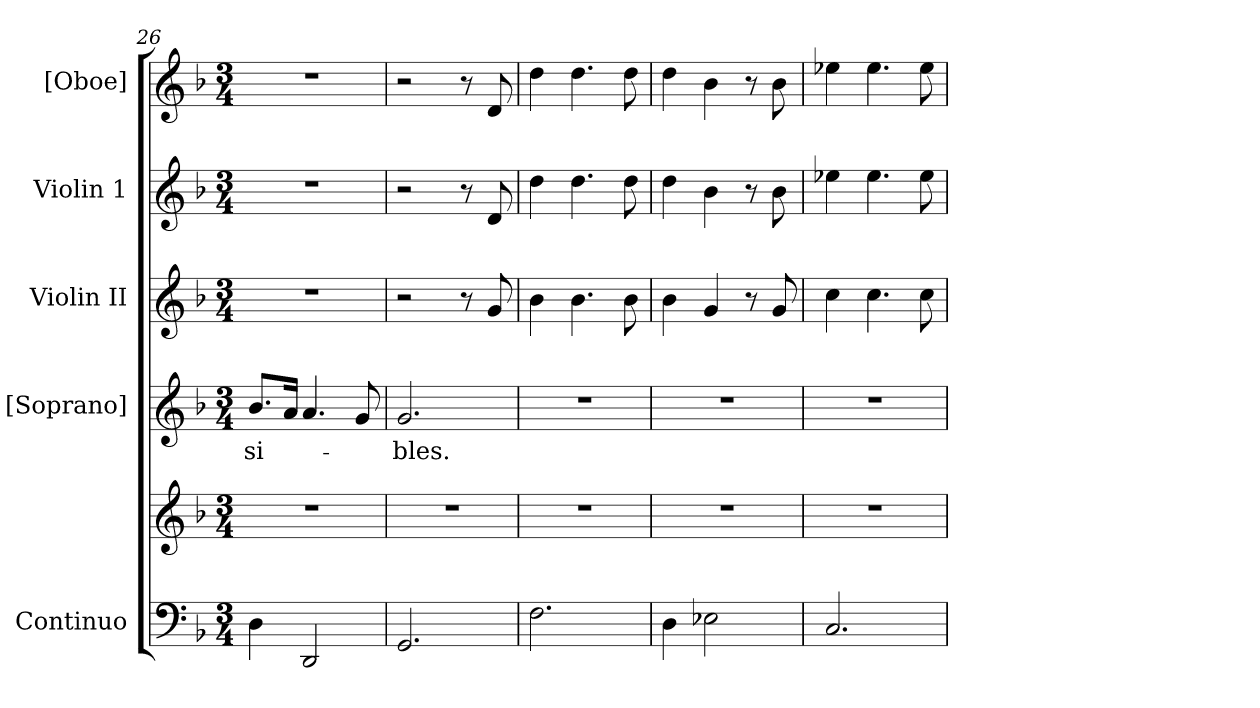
**kern	**kern	**kern	**text	**kern	**kern	**kern
*part5	*part5	*part4	*part4	*part3	*part2	*part1
*staff6	*staff5	*staff4	*staff4	*staff3	*staff2	*staff1
*I"Continuo	*	*I"[Soprano]	*	*I"Violin II	*I"Violin 1	*I"[Oboe]
*I'Cont.	*	*I'A.	*	*I'Vln. II	*I'Vln. 1	*I'Ob.
*clefF4	*clefG2	*clefG2	*	*clefG2	*clefG2	*clefG2
*k[b-]	*k[b-]	*k[b-]	*	*k[b-]	*k[b-]	*k[b-]
*F:	*F:	*F:	*	*F:	*F:	*F:
*M3/4	*M3/4	*M3/4	*	*M3/4	*M3/4	*M3/4
=26	=26	=26	=26	=26	=26	=26
!	!LO:N:vis=1	!	!	!	!	!
!	!	!	!LO:LY:b:color=#000000	!LO:N:vis=1	!LO:N:vis=1	!LO:N:vis=1
4Di\	2.r	8.b-i/L	-si-	2.r	2.r	2.r
.	.	16ai/Jk	.	.	.	.
2DDi/	.	4.ai/	.	.	.	.
.	.	8gi/	.	.	.	.
!!LO:LB:g=z
=27	=27	=27	=27	=27	=27	=27
!	!LO:N:vis=1	!	!	!	!	!
!	!	!	!LO:LY:b:color=#000000	!	!	!
2.GGi/	2.r	2.gi/	-bles.	2r	2r	2r
.	.	.	.	8r	8r	8r
.	.	.	.	8gi/	8di/	8di/
=28	=28	=28	=28	=28	=28	=28
!	!LO:N:vis=1	!LO:N:vis=1	!	!	!	!
2.Fi\	2.r	2.r	.	4b-i\	4ddi\	4ddi\
.	.	.	.	4.b-i\	4.ddi\	4.ddi\
.	.	.	.	8b-i\	8ddi\	8ddi\
=29	=29	=29	=29	=29	=29	=29
!	!LO:N:vis=1	!LO:N:vis=1	!	!	!	!
4Di\	2.r	2.r	.	4b-i\	4ddi\	4ddi\
2E-Xi\	.	.	.	4gi/	4b-i\	4b-i\
.	.	.	.	8r	8r	8r
.	.	.	.	8gi/	8b-i\	8b-i\
=30	=30	=30	=30	=30	=30	=30
!	!LO:N:vis=1	!LO:N:vis=1	!	!	!	!
2.Ci/	2.r	2.r	.	4cci\	4ee-Xi\	4ee-Xi\
.	.	.	.	4.cci\	4.ee-i\	4.ee-i\
.	.	.	.	8cci\	8ee-i\	8ee-i\
=	=	=	=	=	=	=
*-	*-	*-	*-	*-	*-	*-
